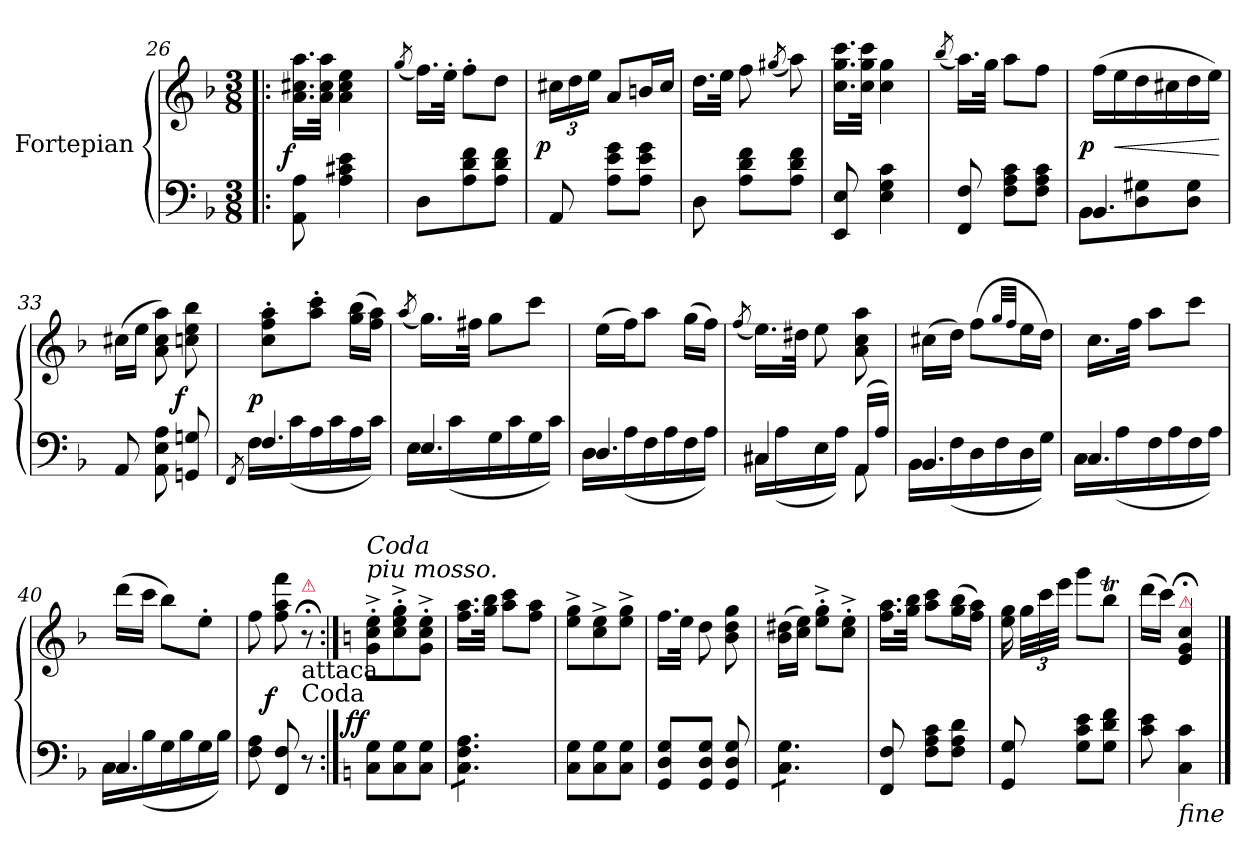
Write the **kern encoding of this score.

**kern	**kern	**dynam
*part1	*part1	*part1
*staff2	*staff1	*staff1/2
*I"Fortepian	*	*
*clefF4	*clefG2	*
*k[b-]	*k[b-]	*
*M3/8	*M3/8	*
=26!|:	=26!|:	=26!|:
!	!	!LO:DY:rj
8AA\ 8A\	16.a\ 16.cc#X\ 16.aa\LL	f
.	32a\ 32cc#\ 32aa\JJk	.
4A\ 4c#X\ 4e\	4a\ 4cc#\ 4ee\	.
=27	=27	=27
.	(8qgg/	.
8D\L	16.ff\LL)	.
.	32ee'\JJk	.
8A\ 8d\ 8f\	8ff'\L	.
8A\ 8d\ 8f\J	8dd\J	.
=28	=28	=28
!	!	!LO:DY:rj
8AA/	24cc#X\LL	p
.	24dd\	.
.	24ee\JJ	.
8A\ 8e\ 8g\L	8a/L	.
8A\ 8e\ 8g\J	16bn/L	.
.	16cc#/JJ	.
=29	=29	=29
8D\	16.dd\LL	.
.	32ee\JJk	.
8A\ 8d\ 8f\L	8ff\	.
.	(8qgg#X/	.
8A\ 8d\ 8f\J	8aa\)	.
=30	=30	=30
8EE/ 8E/	16.cc\ 16.gg\ 16.ccc\LL	.
.	32cc\ 32gg\ 32ccc\JJk	.
4E\ 4G\ 4c\	4cc\ 4gg\	.
=31	=31	=31
.	(8qbb-/	.
8FF/ 8F/	16.aa\LL)	.
.	32gg\JJk	.
8F\ 8A\ 8c\L	8aa\L	.
8F\ 8A\ 8c\J	8ff\J	.
=32	=32	=32
*^	*	*
!	!	!	!LO:DY:rj
4.BB-/	8BB-\L	(16ff\LL	p
.	.	16ee\	<
.	8D\ 8G#X\	16dd\	.
.	.	16cc#X\	.
.	8D\ 8G#\J	16dd\	.
.	.	16ee\JJ)	.
*v	*v	*	*
.	.	[
=33	=33	=33
8AA/	(16cc#X\LL	.
.	16ee\JJ	.
8AA\ 8E\ 8A\	8a\ 8cc#\ 8aa\)	.
!	!	!LO:DY:rj
8GGn/ 8Gn/	8ccn\ 8ee\ 8bb-\	f
=34	=34	=34
8qFF/	.	.
*^	*	*
!	!	!	!LO:DY:rj
4.F/	16F\LL	8cc'\ 8ff'\ 8aa'\L	p
.	(>16c\	.	.
.	16A\	8aa'\ 8ccc'\J	.
.	16c\	.	.
.	16A\	(16gg\ 16bb-\LL	.
.	16c\JJ)	16ff\ 16aa\JJ)	.
=35	=35	=35	=35
.	.	(8qaa/	.
4.E/	16E\LL	16.gg\LL)	.
.	(>16c\	.	.
.	.	32ff#X\JJk	.
.	16G\	8gg\L	.
.	16c\	.	.
.	16G\	8ccc\J	.
.	16c\JJ)	.	.
=36	=36	=36	=36
4.D/	16D\LL	(16ee\LL	.
.	(>16A\	16ff\J)	.
.	16F\	8aa\J	.
.	16A\	.	.
.	16F\	(16gg\LL	.
.	16A\JJ)	16ff\JJ)	.
=37	=37	=37	=37
.	.	(8qff/	.
4C#X/	16C#X\LL	16.ee\LL)	.
.	(>16A\	.	.
.	.	32dd#X\JJk	.
.	16E\	8ee\	.
.	16A\JJ)	.	.
(16AA/LL	8AA\	8a\ 8cc\ 8aa\	.
16A\JJ)	.	.	.
=38	=38	=38	=38
4.BB-/	16BB-\LL	(16cc#X\LL	.
.	(>16F\	16dd\JJ)	.
.	16D\	(>8ff\L	.
.	16F\	.	.
.	.	32qqgg/LLL	.
.	.	32qqff/JJJ	.
.	16D\	16ee\L	.
.	16G\JJ)	16dd\JJ)	.
=39	=39	=39	=39
4.C/	16C\LL	16.cc\LL	.
.	(>16A\	.	.
.	.	32ff\JJk	.
.	16F\	8aa\L	.
.	16A\	.	.
.	16F\	8ccc\J	.
.	16A\JJ)	.	.
=40	=40	=40	=40
4.C/	16C\LL	(16ddd\LL	.
.	(>16B-\	16ccc\JJ	.
.	16G\	8bb-\L)	.
.	16B-\	.	.
.	16G\	8ee'\J	.
.	16B-\JJ)	.	.
*v	*v	*	*
=41	=41	=41
8F\ 8A\	8ff\	.
!	!	!LO:DY:rj
8FF/ 8F/	8ff\ 8aa\ 8fff\	f
!	!LO:TX:b:t=attaca\nCoda	!
!	!LO:TX:a:color=crimson:t=⚠	!
8r	8r;<	.
=42:|!	=42:|!	=42:|!
*k[]	*k[]	*
!	!LO:TX:a:i:t=piu mosso.	!
!	!LO:TX:a:i:t=Coda	!
!	!	!LO:DY:rj
8C\ 8G\L	8g'^<\ 8cc'^<\ 8ee'^<\L	ff
8C\ 8G\	8cc'^<\ 8ee'^<\ 8gg'^<\	.
8C\ 8G\J	8g'^<\ 8cc'^<\ 8ee'^<\J	.
=43	=43	=43
*tremolo	*	*
8C\ 8F\ 8A\L	16.ff\ 16.aa\LL	.
.	32gg\ 32bb\JJk	.
8C\ 8F\ 8A\	8aa\ 8ccc\L	.
8C\ 8F\ 8A\J	8ff\ 8aa\J	.
*Xtremolo	*	*
=44	=44	=44
8C\ 8G\L	8ee^<\ 8gg^<\L	.
8C\ 8G\	8cc^<\ 8ee^<\	.
8C\ 8G\J	8ee^<\ 8gg^<\J	.
=45	=45	=45
8GG/ 8D/ 8G/L	16.ff\LL	.
.	32ee\JJk	.
8GG/ 8D/ 8G/J	8dd\	.
8GG/ 8D/ 8G/	8b\ 8dd\ 8gg\	.
=46	=46	=46
*tremolo	*	*
8C\ 8G\L	(16b\ 16dd#X\LL	.
.	16cc\ 16ee\JJ)	.
8C\ 8G\	8ee'^<\ 8gg'^<\L	.
8C\ 8G\J	8cc'^<\ 8ee'^<\J	.
*Xtremolo	*	*
=47	=47	=47
8FF/ 8F/	16.ff\ 16.aa\LL	.
.	32gg\ 32bb\JJk	.
8F\ 8A\ 8c\L	8aa\ 8ccc\L	.
8F\ 8A\ 8d\J	(16gg\ 16bb\L	.
.	16ff\ 16aa\JJ)	.
=48	=48	=48
8GG/ 8G/	16ee\ 16gg\	.
.	48gg\LLL	.
.	48ccc\	.
.	48eee\JJJ	.
8G\ 8c\ 8e\L	8ggg\L	.
8G\ 8d\ 8f\J	8bbt\J	.
=49	=49	=49
8c\ 8e\	(16ddd\LL	.
.	16ccc\JJ)	.
!	!LO:TX:a:color=crimson:t=⚠	!
!LO:TX:b:i:t=fine	!	!
4C\ 4c\	4e;</ 4g;</ 4cc;</	.
==	==	==
*-	*-	*-
